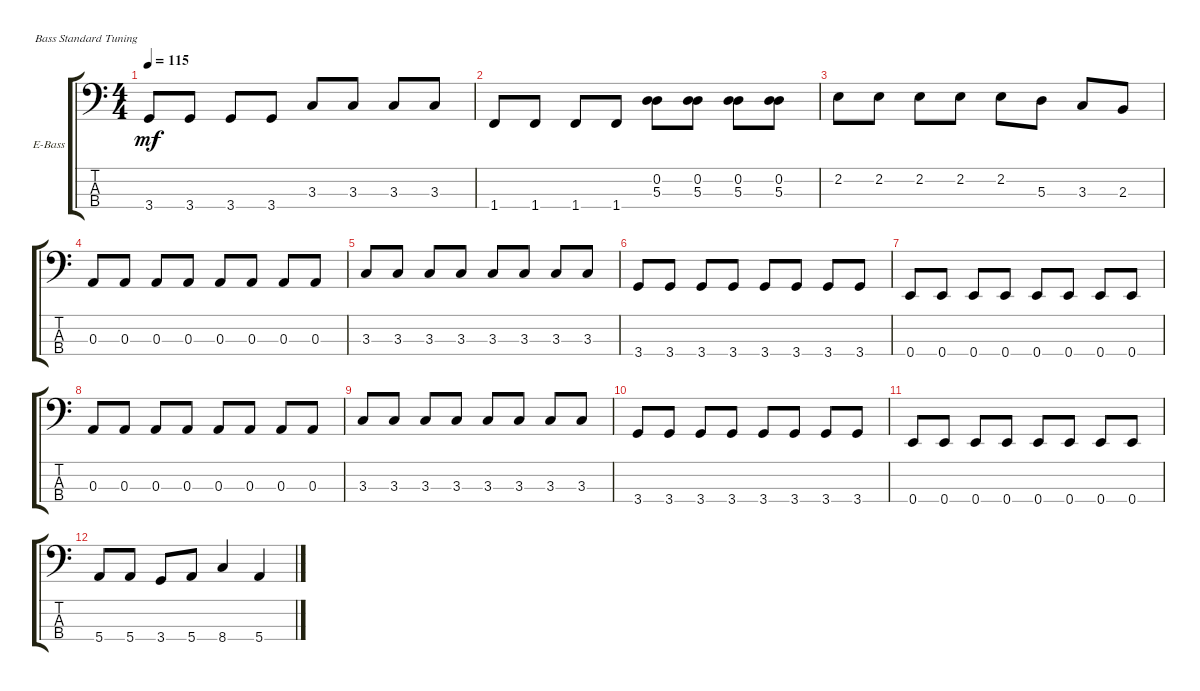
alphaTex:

\defaultSystemsLayout 4
\bracketExtendMode groupsimilarinstruments
\firstSystemTrackNameOrientation horizontal
\otherSystemsTrackNameOrientation horizontal
\track ("Electric Bass" "E-Bass") {instrument electricbasspick}
\staff {score tabs}
\tuning (G2 D2 A1 E1)
\ts (4 4)
\tempo 115
\clef f4
\ks c
3.4.8{dy mf} 3.4.8 3.4.8 3.4.8 3.3.8 3.3.8 3.3.8 3.3.8 |
1.4.8 1.4.8 1.4.8 1.4.8 (0.2 5.3).8 (5.3 0.2).8 (5.3 0.2).8 (5.3 0.2).8 |
2.2.8 2.2.8 2.2.8 2.2.8 2.2.8 5.3.8 3.3.8 2.3.8 |
0.3.8 0.3.8 0.3.8 0.3.8 0.3.8 0.3.8 0.3.8 0.3.8 |
3.3.8 3.3.8 3.3.8 3.3.8 3.3.8 3.3.8 3.3.8 3.3.8 |
3.4.8 3.4.8 3.4.8 3.4.8 3.4.8 3.4.8 3.4.8 3.4.8 |
0.4.8 0.4.8 0.4.8 0.4.8 0.4.8 0.4.8 0.4.8 0.4.8 |
0.3.8 0.3.8 0.3.8 0.3.8 0.3.8 0.3.8 0.3.8 0.3.8 |
3.3.8 3.3.8 3.3.8 3.3.8 3.3.8 3.3.8 3.3.8 3.3.8 |
3.4.8 3.4.8 3.4.8 3.4.8 3.4.8 3.4.8 3.4.8 3.4.8 |
0.4.8 0.4.8 0.4.8 0.4.8 0.4.8 0.4.8 0.4.8 0.4.8 |
5.4.8 5.4.8 3.4.8 5.4.8 8.4.4 5.4.4
